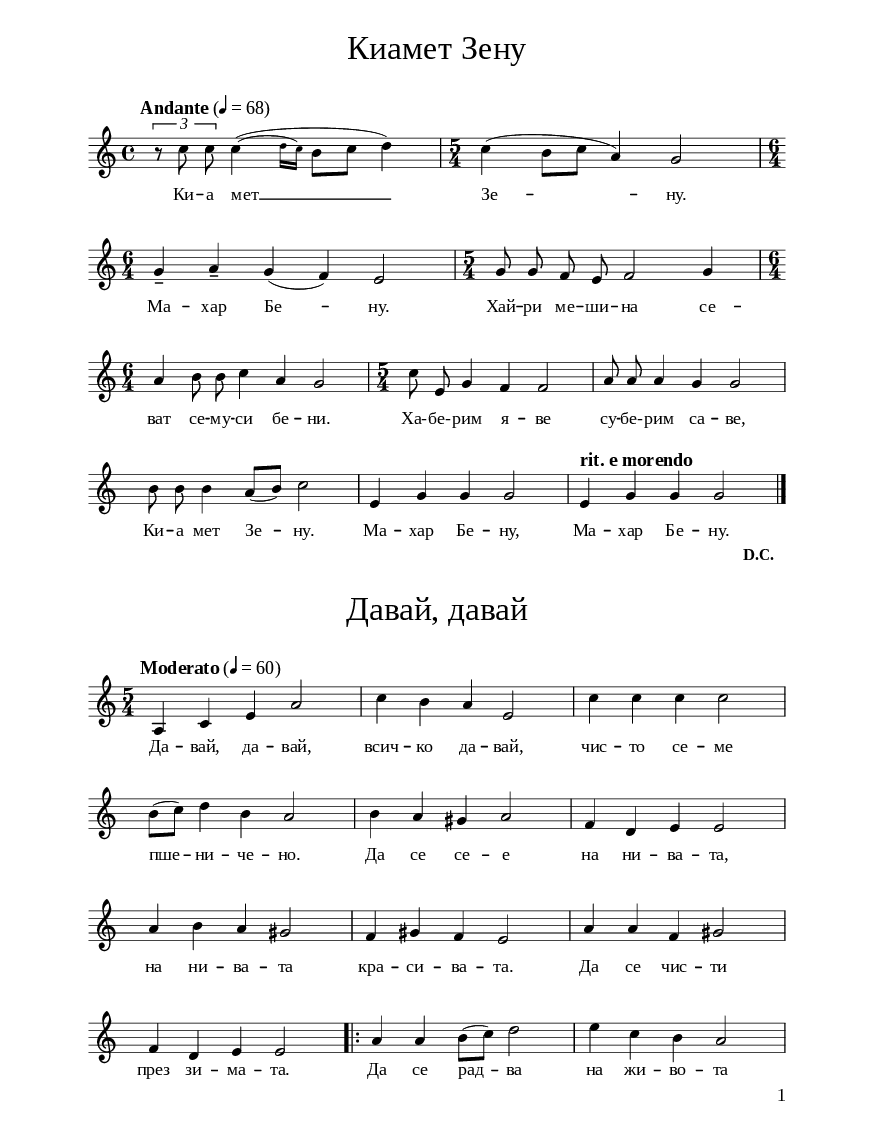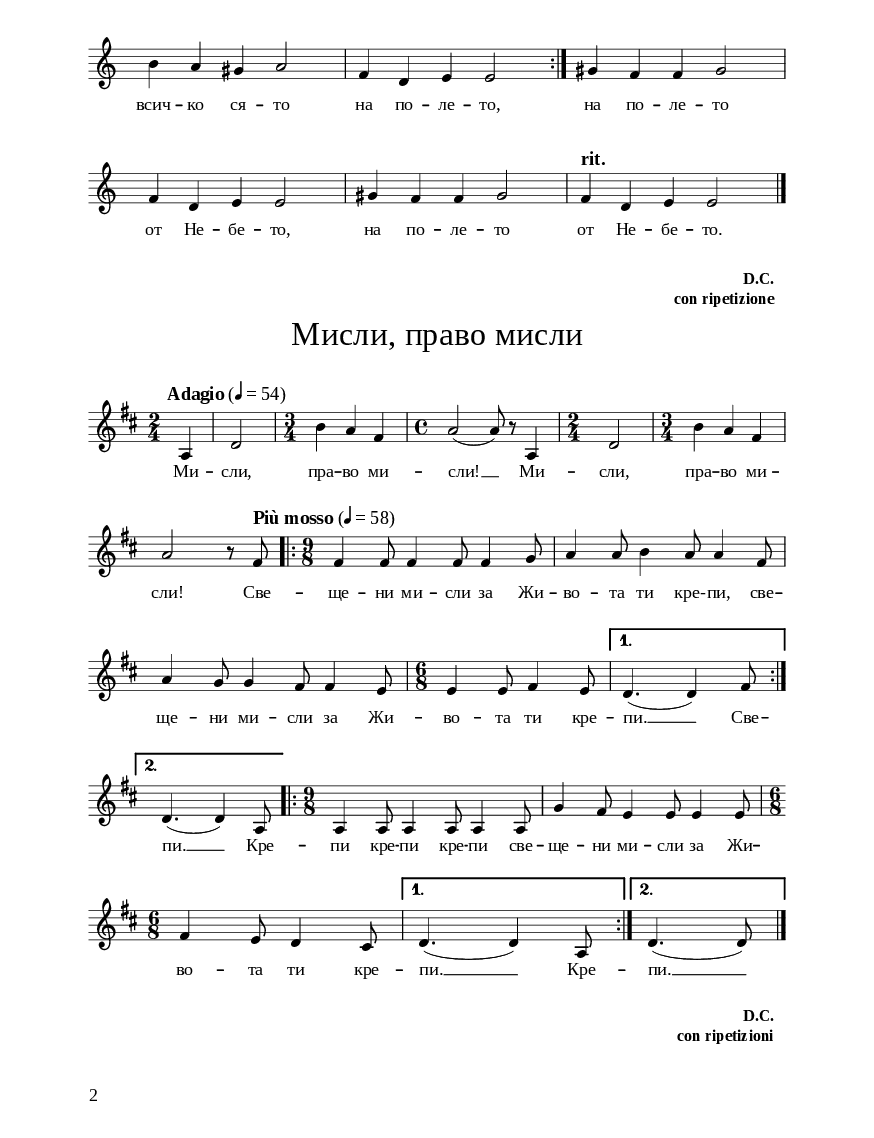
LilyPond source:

\version "2.24.2"

% include paper part and global functions
\include "include/globals.ily"

\bookpart {
  \label #'ref092_1
  \tocItem \markup "Киамет Зену"
  \include "include/bookpart-paper.ily"
  \score {
    \include "include/score-layout.ily"

    \new Voice \absolute {
      \clef treble
      \key c \major
      \time 4/4
      \tempoFunc "Andante" 4 "68"

      \autoBeamOff

      \tupletUp \tuplet 3/2 {r8 c'' c''8 }  c''4~ ( \slashedGrace { \stemDown d''16[c''16] \stemNeutral }  b'8[c''] d''4) | \time 5/4  c''4 ( b'8 [c''] a'4 ) g'2 \break |

      \time 6/4  g'4 -- a' -- g' ( f' ) e'2 | \time 5/4  g'8 g' f' e' f'2 g'4 \break |

      \time 6/4  a'4 b'8 b' c''4 a' g'2 |\time 5/4  c''8 e' g'4 f' f'2 |  a'8 a' a'4 g' g'2  | \break

      b'8 b' b'4 a'8 [( b' )] c''2 | e'4 g' g' g'2 | \tempo "rit. e morendo" e'4 g' g' g'2 | \bar "|."

    }



    \addlyrics {
      Ки -- а мет __ Зе --  -- ну. Ма -- хар Бе  --  ну. Хай  --  ри ме  -- ши  --  на се  --
      ват се  -- му  -- си бе  -- ни. "Ха-" -- "бе-" -- рим я -- ве су  -- "бе-"  -- рим са  -- ве,
      Ки -- а мет Зе --  -- ну. Ма -- хар Бе  --  ну, Ма -- хар Бе  --  ну.
    }

    \header {
      title = \titleFunc "Киамет Зену" "Kiamet Zenu"
    }

    \midi{}

  } % score

  \markup \dc-one "D.C."

  \label #'ref092_2
  \tocItem \markup "Давай, давай"
  \include "include/bookpart-paper.ily"
  \score {
    \include "include/score-layout.ily"

    \new Voice \absolute  {
      \clef treble
      \key a \minor
      \time 5/4
      \tempoFunc "Moderato" 4 "60"

      a4 c' e' a'2 |c''4 b' a' e'2 | c''4 c'' c'' c''2 \break |

      b'8 ( c'' ) d''4 b' a'2 | b'4 a' gis' a'2 | f'4 d' e' e'2 \break |

      a'4 b' a' gis'2 | f'4 gis' f' e'2 | a'4 a' f' gis'2 \break |

      f'4 d' e' e'2  \bar ".|:"
      | a'4 a' b'8 ( c'' ) d''2 |  e''4 c'' b' a'2 \break | % 13

      b'4 a' gis' a'2 | f'4 d' e' e'2
      \bar ":|." | gis'4 f' f' gis'2 \break |

      f'4 d' e' e'2 | gis'4 f' f' gis'2 | \tempo "rit." f'4  d' e' e'2 | \bar "|."

    }



    \addlyrics {
      Да -- вай, да  -- вай, всич -- ко да -- вай,

      чис -- то се -- ме пше -- ни -- че -- но.

      Да се се -- е на ни -- ва -- та, на ни -- ва -- та кра -- си -- ва -- та.

      Да се чис -- ти през зи -- ма -- та.

      Да се рад -- ва на жи -- во -- та

      всич -- ко ся -- то на по -- ле -- то,

      на по -- ле -- то от Hе -- бе -- то,

      на по -- ле -- то от Hе -- бе -- то.

    }

    \header {
      title = \titleFunc "Давай, давай" "Davaj, davaj"
    }

    \midi{}

  } % score

  \markup \dc-two "D.C.""con ripetizione"

  \label #'ref093
  \tocItem \markup "Мисли, право мисли"
  \include "include/bookpart-paper.ily"
  \score {
    \include "include/score-layout.ily"


    \new Voice \absolute  {
      \clef treble
      \key d \major
      \time 2/4
      \tempoFunc "Adagio" 4 "54"

      \partial 4
      \autoBeamOff

      a4 | d'2 | \time 3/4 b'4 a' fis' | \time 4/4 a'2 ( a'8 ) r8 a4 | \time 2/4 d'2 | \time 3/4 b'4 a'4 fis'4 \break

      a'2 r8

      \tempoFunc "Più mosso" 4 "58"
      fis'8 | \repeat volta 2 {
        \time 9/8 fis'4 fis'8 fis'4 fis'8 fis'4 g'8 | a'4 a'8 b'4 a'8 a'4 fis'8 | \break

        a'4 g'8 g'4 fis'8 fis'4 e'8 | \time 6/8 e'4 e'8 fis'4 e'8 |
      } \alternative {
        {d'4. (d'4 ) fis'8 \break}
        {d'4. (d'4) a8 }
      } \repeat volta 2 {
        \time 9/8 a4 a8 a4 a8 a4 a8 | g'4 fis'8 e'4 e'8 e'4 e'8 | \break

        \time 6/8  fis'4 e'8 d'4 cis'8 |
      } \alternative { { d'4. ( d'4 ) a8 } { d'4. ( d'8 ) } } \bar "|."

    }

    \addlyrics {
      Ми -- сли, пра -- во ми -- сли! __  Ми -- сли, пра -- во ми -- сли!

      Све -- ще -- ни ми -- сли за Жи -- во -- та ти "кре-" -- пи, све -- ще -- ни ми -- сли за Жи -- во -- та ти кре -- пи. __ Све -- пи. __  Кре -- пи кре -- пи

      кре -- пи све -- ще -- ни ми -- сли за Жи -- во -- та ти кре -- пи. __  Кре -- пи. __
    }

    \header {
      title = \titleFunc "Мисли, право мисли" "Misli, pravo misli"
    }

    \midi{}

  } % score

  \markup \dc-two "D.C.""con ripetizioni"

} % bookpart
